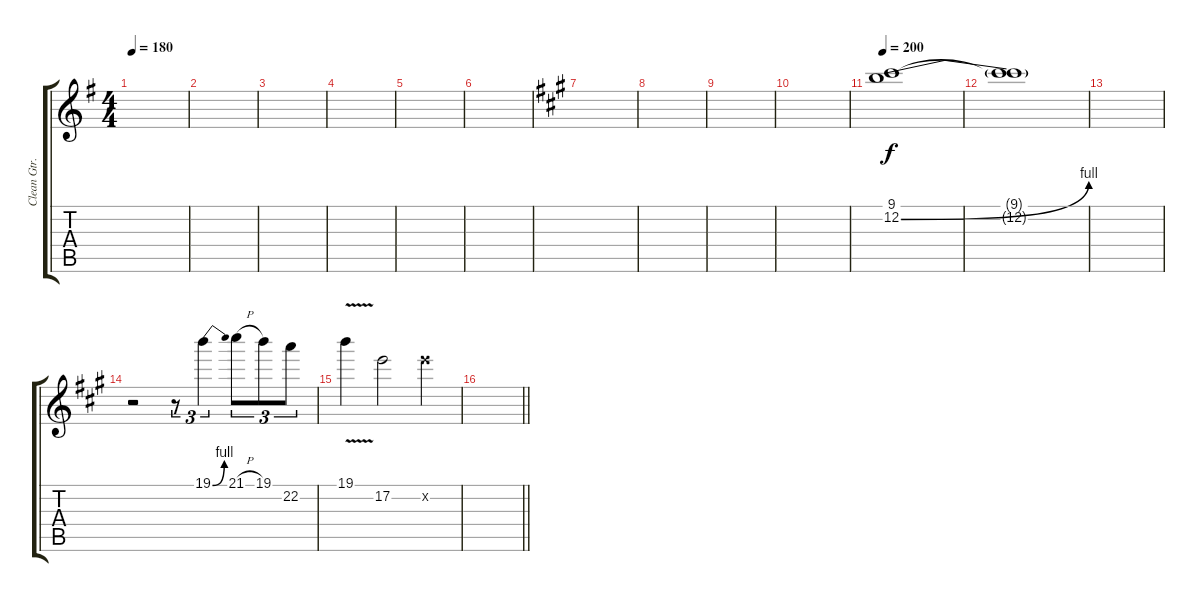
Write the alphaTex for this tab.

\track ("Clean Gtr. - Frank Iero" "Clean Gtr.") {instrument electricguitarclean}
\staff {score tabs}
\tuning (E4 B3 G3 D3 A2 E2) {hide}
\ts (4 4)
\tempo 180
\clef g2
\ks eminor
|
|
|
|
|
|
\ks a
|
|
|
|
\tempo 200
(9.1 12.2{be (bend 0 0 60 4)}).1{dy f volume 8 instrument overdrivenguitar} |
(9.1{t} 12.2{t}).1 |
|
r.2 r.8{tu (3 2)} 19.1{be (bend 0 0 60 4)}.4{tu (3 2)} 21.1{h}.8{tu (3 2)} 19.1.8{tu (3 2)} 22.2.8{tu (3 2)} |
19.1{v}.4 17.2.2 17.2{x}.4 |
\barLineRight lightlight
